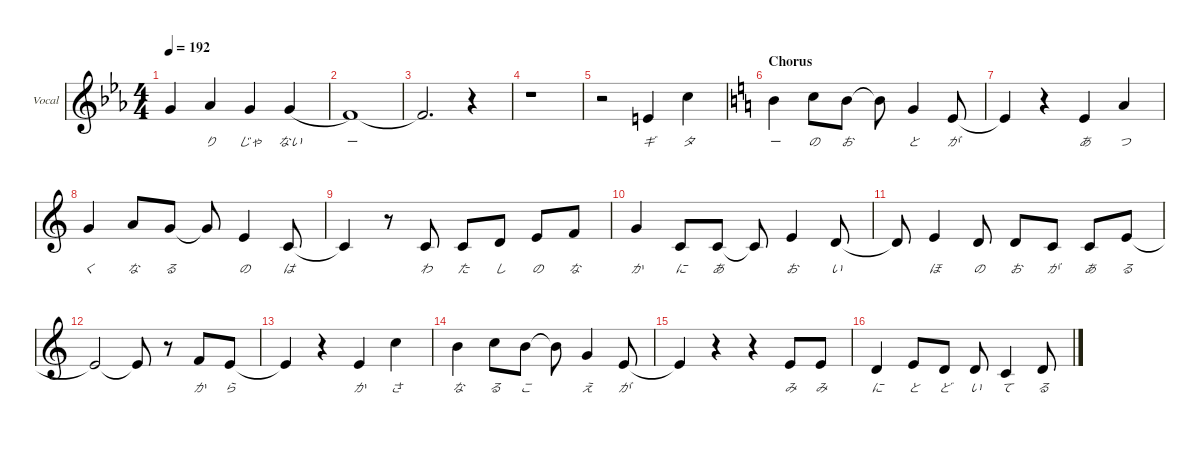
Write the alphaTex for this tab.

\defaultSystemsLayout 4
\hideDynamics
\bracketExtendMode nobrackets
\firstSystemTrackNameOrientation horizontal
\track ("Vocal" "Vocal") {defaultSystemsLayout 4 mute instrument lead7fifths}
\staff {score}
\tuning (E4 B3 G3 D3 A2 E2)
\ts (4 4)
\tempo 192
\clef g2
\ks eb
3.1{t acc forcenatural}.4{dy f} 4.1{acc b}.4{lyrics (0 "り") lyrics (1 "") lyrics (2 "") lyrics (3 "") lyrics (4 "")} 3.1{acc forcenatural}.4{lyrics (0 "じゃ") lyrics (1 "") lyrics (2 "") lyrics (3 "") lyrics (4 "")} 3.1{acc forcenatural}.4{lyrics (0 "ない") lyrics (1 "") lyrics (2 "") lyrics (3 "") lyrics (4 "") legatoorigin} |
1.1{acc forcenatural}.1{lyrics (0 "ー") lyrics (1 "") lyrics (2 "") lyrics (3 "") lyrics (4 "")} |
1.1{t acc forcenatural}.2{d} r.4 |
r.1 |
r.2 0.1{acc forcenatural}.4{lyrics (0 "ギ") lyrics (1 "") lyrics (2 "") lyrics (3 "") lyrics (4 "")} 8.1{acc forcenatural}.4{lyrics (0 "タ") lyrics (1 "") lyrics (2 "") lyrics (3 "") lyrics (4 "")} |
\section ("" "Chorus")
\ks c
7.1.4{lyrics (0 "ー") lyrics (1 "") lyrics (2 "") lyrics (3 "") lyrics (4 "")} 8.1.8{lyrics (0 "の") lyrics (1 "") lyrics (2 "") lyrics (3 "") lyrics (4 "")} 7.1.8{lyrics (0 "お") lyrics (1 "") lyrics (2 "") lyrics (3 "") lyrics (4 "")} 7.1{t}.8 3.1.4{lyrics (0 "と") lyrics (1 "") lyrics (2 "") lyrics (3 "") lyrics (4 "")} 0.1.8{lyrics (0 "が") lyrics (1 "") lyrics (2 "") lyrics (3 "") lyrics (4 "")} |
0.1{t}.4 r.4 0.1.4{lyrics (0 "あ") lyrics (1 "") lyrics (2 "") lyrics (3 "") lyrics (4 "")} 5.1.4{lyrics (0 "つ") lyrics (1 "") lyrics (2 "") lyrics (3 "") lyrics (4 "")} |
3.1.4{lyrics (0 "く") lyrics (1 "") lyrics (2 "") lyrics (3 "") lyrics (4 "")} 5.1.8{lyrics (0 "な") lyrics (1 "") lyrics (2 "") lyrics (3 "") lyrics (4 "")} 3.1.8{lyrics (0 "る") lyrics (1 "") lyrics (2 "") lyrics (3 "") lyrics (4 "")} 3.1{t}.8 0.1.4{lyrics (0 "の") lyrics (1 "") lyrics (2 "") lyrics (3 "") lyrics (4 "")} 1.2.8{lyrics (0 "は") lyrics (1 "") lyrics (2 "") lyrics (3 "") lyrics (4 "")} |
1.2{t}.4 r.8 1.2.8{lyrics (0 "わ") lyrics (1 "") lyrics (2 "") lyrics (3 "") lyrics (4 "")} 1.2.8{lyrics (0 "た") lyrics (1 "") lyrics (2 "") lyrics (3 "") lyrics (4 "")} 3.2.8{lyrics (0 "し") lyrics (1 "") lyrics (2 "") lyrics (3 "") lyrics (4 "")} 0.1.8{lyrics (0 "の") lyrics (1 "") lyrics (2 "") lyrics (3 "") lyrics (4 "")} 1.1.8{lyrics (0 "な") lyrics (1 "") lyrics (2 "") lyrics (3 "") lyrics (4 "")} |
3.1.4{lyrics (0 "か") lyrics (1 "") lyrics (2 "") lyrics (3 "") lyrics (4 "")} 1.2.8{lyrics (0 "に") lyrics (1 "") lyrics (2 "") lyrics (3 "") lyrics (4 "")} 1.2.8{lyrics (0 "あ") lyrics (1 "") lyrics (2 "") lyrics (3 "") lyrics (4 "")} 1.2{t}.8 0.1.4{lyrics (0 "お") lyrics (1 "") lyrics (2 "") lyrics (3 "") lyrics (4 "")} 3.2.8{lyrics (0 "い") lyrics (1 "") lyrics (2 "") lyrics (3 "") lyrics (4 "")} |
3.2{t}.8 0.1.4{lyrics (0 "ほ") lyrics (1 "") lyrics (2 "") lyrics (3 "") lyrics (4 "")} 3.2.8{lyrics (0 "の") lyrics (1 "") lyrics (2 "") lyrics (3 "") lyrics (4 "")} 3.2.8{lyrics (0 "お") lyrics (1 "") lyrics (2 "") lyrics (3 "") lyrics (4 "")} 1.2.8{lyrics (0 "が") lyrics (1 "") lyrics (2 "") lyrics (3 "") lyrics (4 "")} 1.2.8{lyrics (0 "あ") lyrics (1 "") lyrics (2 "") lyrics (3 "") lyrics (4 "")} 0.1.8{lyrics (0 "る") lyrics (1 "") lyrics (2 "") lyrics (3 "") lyrics (4 "")} |
0.1{t}.2 0.1{t}.8 r.8 1.1.8{lyrics (0 "か") lyrics (1 "") lyrics (2 "") lyrics (3 "") lyrics (4 "")} 0.1.8{lyrics (0 "ら") lyrics (1 "") lyrics (2 "") lyrics (3 "") lyrics (4 "")} |
0.1{t}.4 r.4 0.1.4{lyrics (0 "か") lyrics (1 "") lyrics (2 "") lyrics (3 "") lyrics (4 "")} 8.1.4{lyrics (0 "さ") lyrics (1 "") lyrics (2 "") lyrics (3 "") lyrics (4 "")} |
7.1.4{lyrics (0 "な") lyrics (1 "") lyrics (2 "") lyrics (3 "") lyrics (4 "")} 8.1.8{lyrics (0 "る") lyrics (1 "") lyrics (2 "") lyrics (3 "") lyrics (4 "")} 7.1.8{lyrics (0 "こ") lyrics (1 "") lyrics (2 "") lyrics (3 "") lyrics (4 "")} 7.1{t}.8 3.1.4{lyrics (0 "え") lyrics (1 "") lyrics (2 "") lyrics (3 "") lyrics (4 "")} 0.1.8{lyrics (0 "が") lyrics (1 "") lyrics (2 "") lyrics (3 "") lyrics (4 "")} |
0.1{t}.4 r.4 r.4 0.1.8{lyrics (0 "み") lyrics (1 "") lyrics (2 "") lyrics (3 "") lyrics (4 "")} 0.1.8{lyrics (0 "み") lyrics (1 "") lyrics (2 "") lyrics (3 "") lyrics (4 "")} |
3.2.4{lyrics (0 "に") lyrics (1 "") lyrics (2 "") lyrics (3 "") lyrics (4 "")} 0.1.8{lyrics (0 "と") lyrics (1 "") lyrics (2 "") lyrics (3 "") lyrics (4 "")} 3.2.8{lyrics (0 "ど") lyrics (1 "") lyrics (2 "") lyrics (3 "") lyrics (4 "")} 3.2.8{lyrics (0 "い") lyrics (1 "") lyrics (2 "") lyrics (3 "") lyrics (4 "")} 1.2.4{lyrics (0 "て") lyrics (1 "") lyrics (2 "") lyrics (3 "") lyrics (4 "")} 3.2.8{lyrics (0 "る") lyrics (1 "") lyrics (2 "") lyrics (3 "") lyrics (4 "")}
